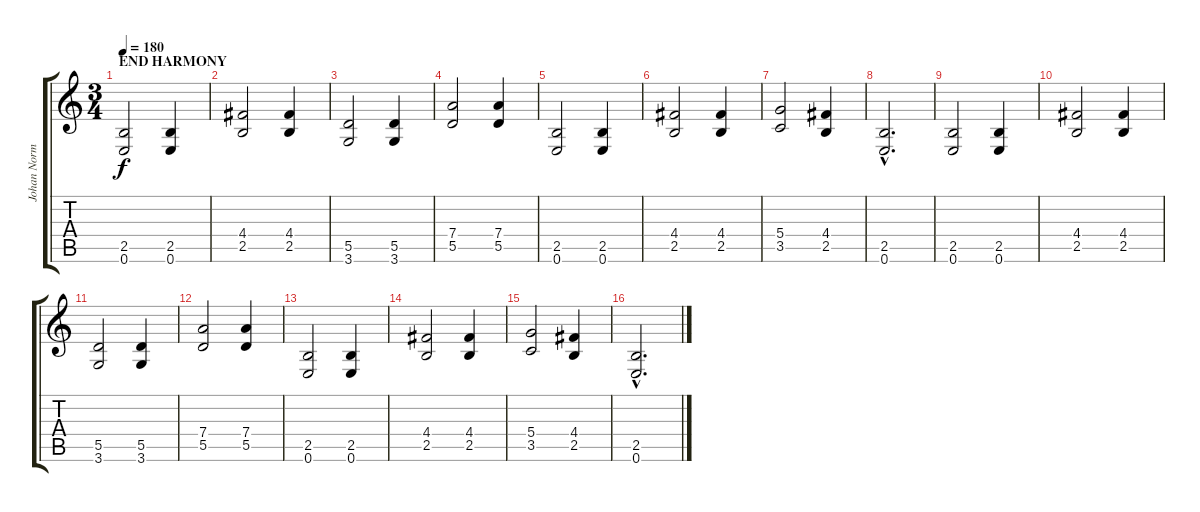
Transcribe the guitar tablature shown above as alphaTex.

\track ("Johan Norman (RYTHYM)" "Johan Norm") {instrument distortionguitar}
\staff {score tabs}
\tuning (E4 B3 G3 D3 A2 E2) {hide}
\ts (3 4)
\section ("" "END HARMONY")
\tempo 180
\clef g2
\ks c
(2.5 0.6).2{dy f} (2.5 0.6).4 |
(4.4 2.5).2 (4.4 2.5).4 |
(5.5 3.6).2 (5.5 3.6).4 |
(7.4 5.5).2 (7.4 5.5).4 |
(2.5 0.6).2 (2.5 0.6).4 |
(4.4 2.5).2 (4.4 2.5).4 |
(5.4 3.5).2 (4.4 2.5).4 |
(2.5{hac} 0.6{hac}).2{d} |
(2.5 0.6).2 (2.5 0.6).4 |
(4.4 2.5).2 (4.4 2.5).4 |
(5.5 3.6).2 (5.5 3.6).4 |
(7.4 5.5).2 (7.4 5.5).4 |
(2.5 0.6).2 (2.5 0.6).4 |
(4.4 2.5).2 (4.4 2.5).4 |
(5.4 3.5).2 (4.4 2.5).4 |
(2.5{hac} 0.6{hac}).2{d}
